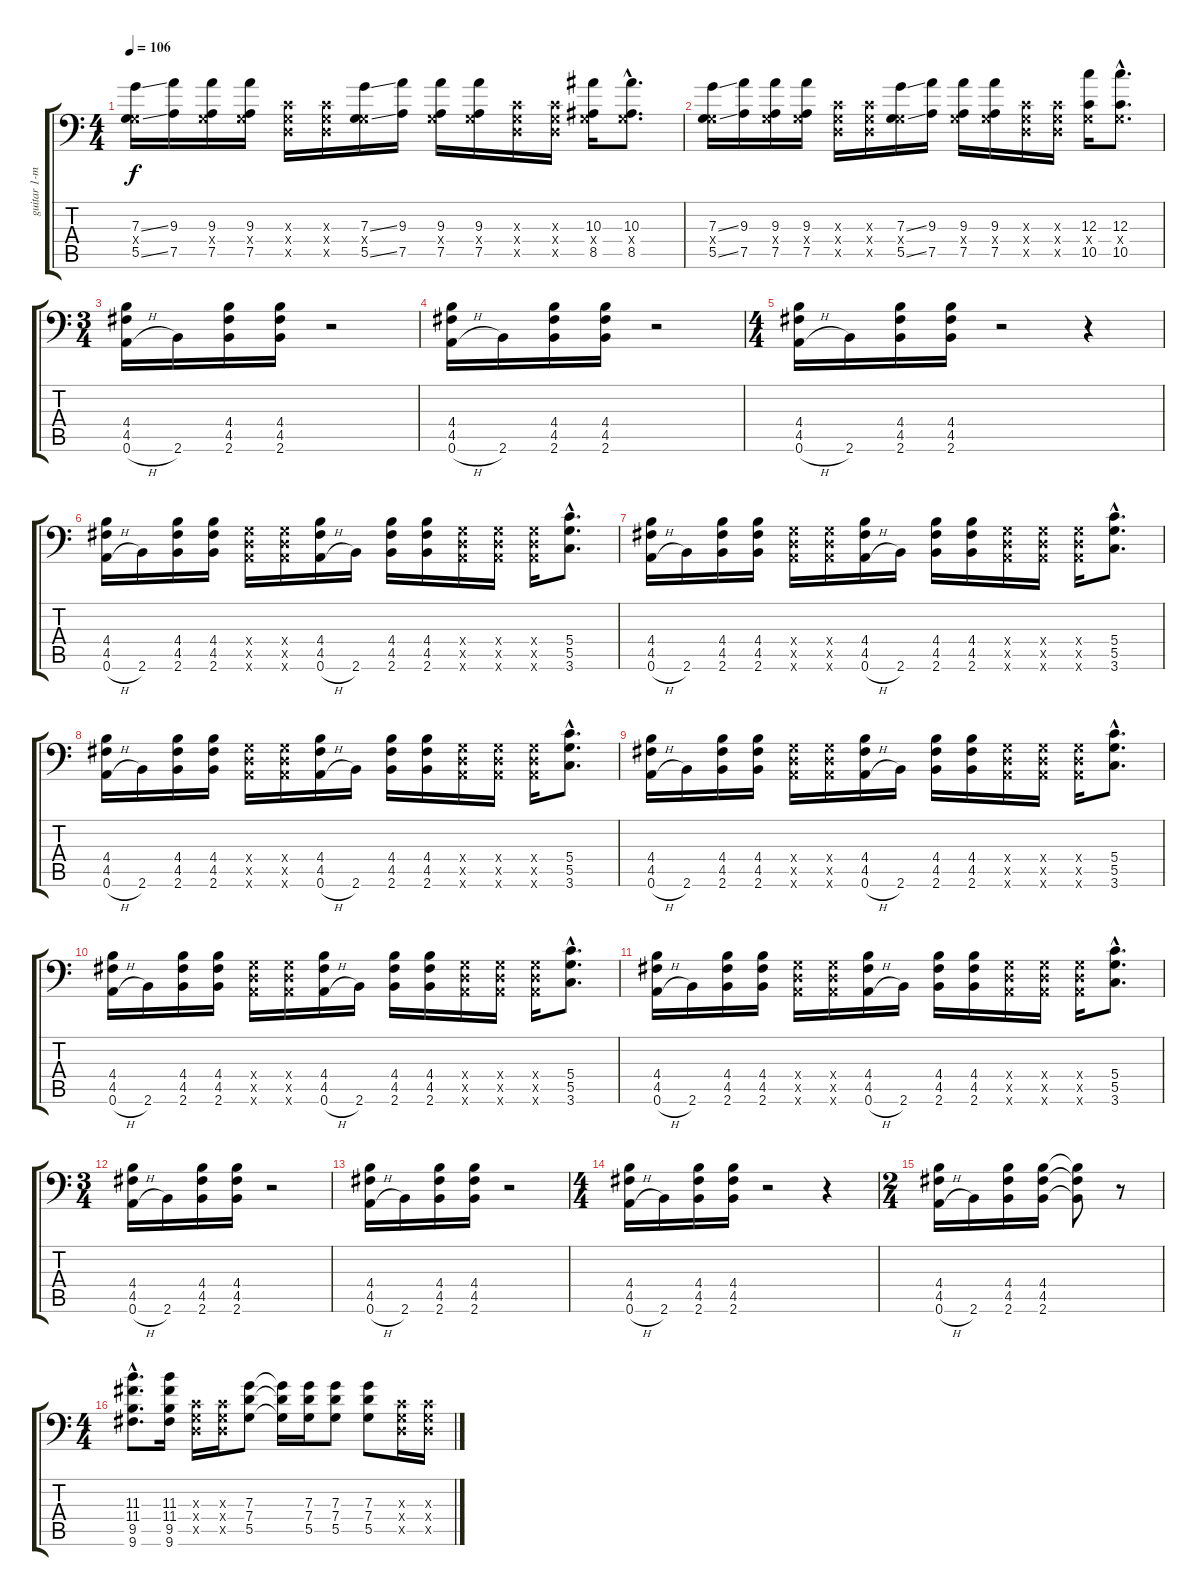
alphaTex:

\track ("guitar 1-mike dewolf" "guitar 1-m") {instrument overdrivenguitar}
\staff {score tabs}
\tuning (A3 E3 C3 G2 D2 A1) {hide}
\ts (4 4)
\tempo 106
\clef f4
\ks c
(7.3{ss} 0.4{x} 5.5{ss}).16{dy f instrument overdrivenguitar} (9.3 7.5).16 (9.3 0.4{x} 7.5).16 (9.3 0.4{x} 7.5).16 (0.3{x} 0.4{x} 0.5{x}).16 (0.3{x} 0.4{x} 0.5{x}).16 (7.3{ss} 0.4{x} 5.5{ss}).16 (9.3 7.5).16 (9.3 0.4{x} 7.5).16 (9.3 0.4{x} 7.5).16 (0.3{x} 0.4{x} 0.5{x}).16 (0.3{x} 0.4{x} 0.5{x}).16 (10.3 0.4{x} 8.5).16 (10.3{hac} 0.4{hac x} 8.5{hac}).8{d} |
(7.3{ss} 0.4{x} 5.5{ss}).16{instrument overdrivenguitar} (9.3 7.5).16 (9.3 0.4{x} 7.5).16 (9.3 0.4{x} 7.5).16 (0.3{x} 0.4{x} 0.5{x}).16 (0.3{x} 0.4{x} 0.5{x}).16 (7.3{ss} 0.4{x} 5.5{ss}).16 (9.3 7.5).16 (9.3 0.4{x} 7.5).16 (9.3 0.4{x} 7.5).16 (0.3{x} 0.4{x} 0.5{x}).16 (0.3{x} 0.4{x} 0.5{x}).16 (12.3 0.4{x} 10.5).16 (12.3{hac} 0.4{hac x} 10.5{hac}).8{d} |
\ts (3 4)
(4.4 4.5 0.6{h}).16 2.6.16 (4.4 4.5 2.6).16 (4.4 4.5 2.6).16 r.2 |
(4.4 4.5 0.6{h}).16 2.6.16 (4.4 4.5 2.6).16 (4.4 4.5 2.6).16 r.2 |
\ts (4 4)
(4.4 4.5 0.6{h}).16 2.6.16 (4.4 4.5 2.6).16 (4.4 4.5 2.6).16 r.2 r.4 |
(4.4 4.5 0.6{h}).16 2.6.16 (4.4 4.5 2.6).16 (4.4 4.5 2.6).16 (0.4{x} 0.5{x} 0.6{x}).16 (0.4{x} 0.5{x} 0.6{x}).16 (4.4 4.5 0.6{h}).16 2.6.16 (4.4 4.5 2.6).16 (4.4 4.5 2.6).16 (0.4{x} 0.5{x} 0.6{x}).16 (0.4{x} 0.5{x} 0.6{x}).16 (0.4{x} 0.5{x} 0.6{x}).16 (5.4{hac} 5.5{hac} 3.6{hac}).8{d} |
(4.4 4.5 0.6{h}).16 2.6.16 (4.4 4.5 2.6).16 (4.4 4.5 2.6).16 (0.4{x} 0.5{x} 0.6{x}).16 (0.4{x} 0.5{x} 0.6{x}).16 (4.4 4.5 0.6{h}).16 2.6.16 (4.4 4.5 2.6).16 (4.4 4.5 2.6).16 (0.4{x} 0.5{x} 0.6{x}).16 (0.4{x} 0.5{x} 0.6{x}).16 (0.4{x} 0.5{x} 0.6{x}).16 (5.4{hac} 5.5{hac} 3.6{hac}).8{d} |
(4.4 4.5 0.6{h}).16 2.6.16 (4.4 4.5 2.6).16 (4.4 4.5 2.6).16 (0.4{x} 0.5{x} 0.6{x}).16 (0.4{x} 0.5{x} 0.6{x}).16 (4.4 4.5 0.6{h}).16 2.6.16 (4.4 4.5 2.6).16 (4.4 4.5 2.6).16 (0.4{x} 0.5{x} 0.6{x}).16 (0.4{x} 0.5{x} 0.6{x}).16 (0.4{x} 0.5{x} 0.6{x}).16 (5.4{hac} 5.5{hac} 3.6{hac}).8{d} |
(4.4 4.5 0.6{h}).16 2.6.16 (4.4 4.5 2.6).16 (4.4 4.5 2.6).16 (0.4{x} 0.5{x} 0.6{x}).16 (0.4{x} 0.5{x} 0.6{x}).16 (4.4 4.5 0.6{h}).16 2.6.16 (4.4 4.5 2.6).16 (4.4 4.5 2.6).16 (0.4{x} 0.5{x} 0.6{x}).16 (0.4{x} 0.5{x} 0.6{x}).16 (0.4{x} 0.5{x} 0.6{x}).16 (5.4{hac} 5.5{hac} 3.6{hac}).8{d} |
(4.4 4.5 0.6{h}).16 2.6.16 (4.4 4.5 2.6).16 (4.4 4.5 2.6).16 (0.4{x} 0.5{x} 0.6{x}).16 (0.4{x} 0.5{x} 0.6{x}).16 (4.4 4.5 0.6{h}).16 2.6.16 (4.4 4.5 2.6).16 (4.4 4.5 2.6).16 (0.4{x} 0.5{x} 0.6{x}).16 (0.4{x} 0.5{x} 0.6{x}).16 (0.4{x} 0.5{x} 0.6{x}).16 (5.4{hac} 5.5{hac} 3.6{hac}).8{d} |
(4.4 4.5 0.6{h}).16 2.6.16 (4.4 4.5 2.6).16 (4.4 4.5 2.6).16 (0.4{x} 0.5{x} 0.6{x}).16 (0.4{x} 0.5{x} 0.6{x}).16 (4.4 4.5 0.6{h}).16 2.6.16 (4.4 4.5 2.6).16 (4.4 4.5 2.6).16 (0.4{x} 0.5{x} 0.6{x}).16 (0.4{x} 0.5{x} 0.6{x}).16 (0.4{x} 0.5{x} 0.6{x}).16 (5.4{hac} 5.5{hac} 3.6{hac}).8{d} |
\ts (3 4)
(4.4 4.5 0.6{h}).16 2.6.16 (4.4 4.5 2.6).16 (4.4 4.5 2.6).16 r.2 |
(4.4 4.5 0.6{h}).16 2.6.16 (4.4 4.5 2.6).16 (4.4 4.5 2.6).16 r.2 |
\ts (4 4)
(4.4 4.5 0.6{h}).16 2.6.16 (4.4 4.5 2.6).16 (4.4 4.5 2.6).16 r.2 r.4 |
\ts (2 4)
(4.4 4.5 0.6{h}).16 2.6.16 (4.4 4.5 2.6).16 (4.4 4.5 2.6).16 (4.4{t} 4.5{t} 2.6{t}).8 r.8 |
\ts (4 4)
(11.3{hac} 11.4{hac} 9.5{hac} 9.6{hac}).8{d instrument electricguitarclean} (11.3 11.4 9.5 9.6).16 (0.3{x} 0.4{x} 0.5{x}).16 (0.3{x} 0.4{x} 0.5{x}).16 (7.3 7.4 5.5).8 (7.3{t} 7.4{t} 5.5{t}).16 (7.3 7.4 5.5).16 (7.3 7.4 5.5).8 (7.3 7.4 5.5).8 (0.3{x} 0.4{x} 0.5{x}).16 (0.3{x} 0.4{x} 0.5{x}).16
